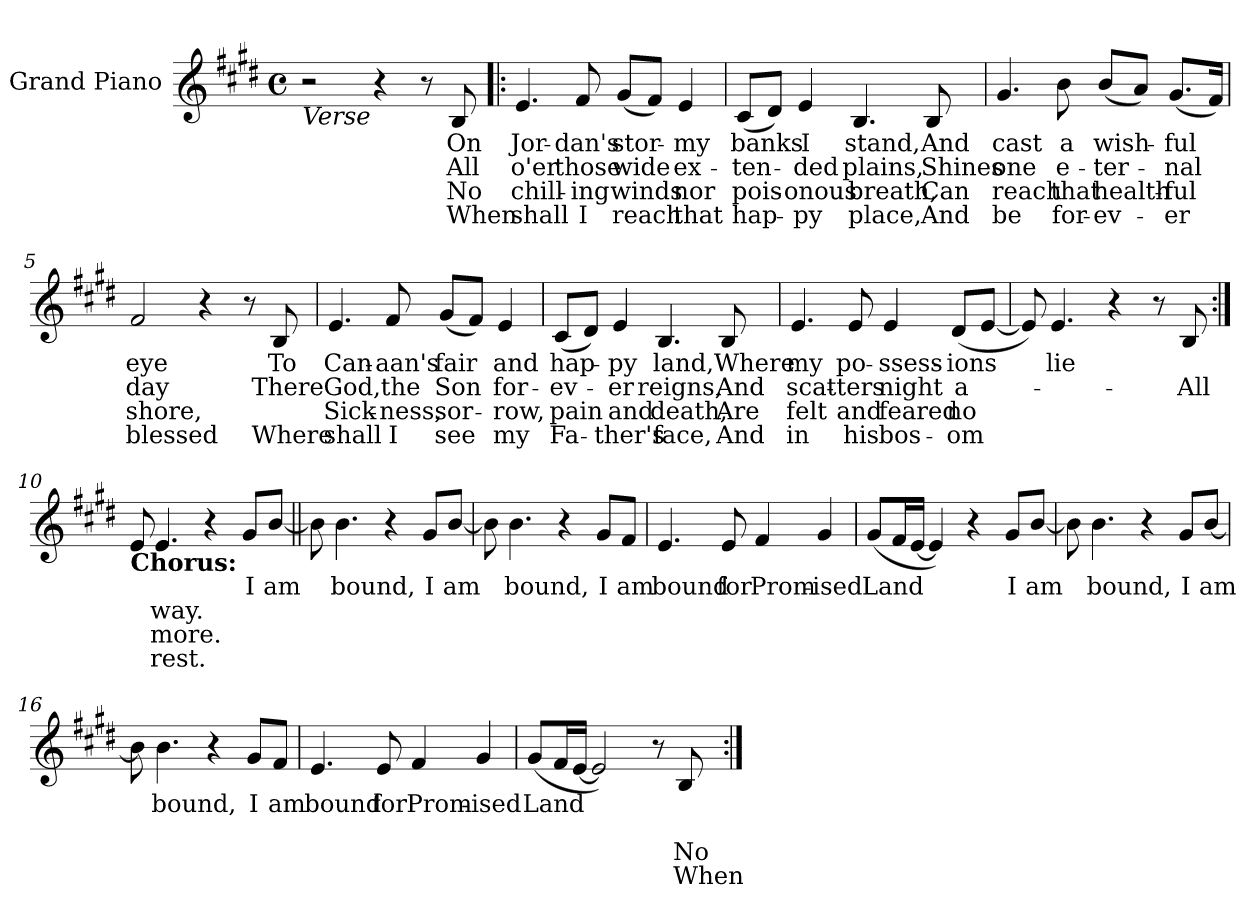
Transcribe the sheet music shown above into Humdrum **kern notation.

**kern	**text	**text	**text	**text
*part1	*part1	*part1	*part1	*part1
*staff1	*staff1	*staff1	*staff1	*staff1
*I"Grand Piano	*	*	*	*
*I'Pno	*	*	*	*
*clefG2	*	*	*	*
*k[f#c#g#d#]	*	*	*	*
*M4/4	*	*	*	*
*met(c)	*	*	*	*
=1	=1	=1	=1	=1
!LO:TX:b:i:t=Verse	!	!	!	!
2r	.	.	.	.
4r	.	.	.	.
8r	.	.	.	.
!	!LO:LY:b	!LO:LY:b	!LO:LY:b	!LO:LY:b
8B/	On	All	No	When
=2!|:	=2!|:	=2!|:	=2!|:	=2!|:
!	!LO:LY:b	!LO:LY:b	!LO:LY:b	!LO:LY:b
4.e/	Jor-	o'er	chill-	shall
!	!LO:LY:b	!LO:LY:b	!LO:LY:b	!LO:LY:b
8f#/	-dan's	those	-ing	I
!	!LO:LY:b	!LO:LY:b	!LO:LY:b	!LO:LY:b
(8g#/L	stor-	wide	winds	reach
8f#/J)	.	.	.	.
!	!LO:LY:b	!LO:LY:b	!LO:LY:b	!LO:LY:b
4e/	-my	ex-	nor	that
=3	=3	=3	=3	=3
!	!LO:LY:b	!LO:LY:b	!LO:LY:b	!LO:LY:b
(8c#/L	banks	-ten-	pois-	hap-
8d#/J)	.	.	.	.
!	!LO:LY:b	!LO:LY:b	!LO:LY:b	!LO:LY:b
4e/	I	-ded	-onous	-py
!	!LO:LY:b	!LO:LY:b	!LO:LY:b	!LO:LY:b
4.B/	stand,	plains,	breath,	place,
!	!LO:LY:b	!LO:LY:b	!LO:LY:b	!LO:LY:b
8B/	And	Shines	Can	And
!!LO:LB:g=z
=4	=4	=4	=4	=4
!	!LO:LY:b	!LO:LY:b	!LO:LY:b	!LO:LY:b
4.g#/	cast	one	reach	be
!	!LO:LY:b	!LO:LY:b	!LO:LY:b	!LO:LY:b
8b\	a	e-	that	for-
!	!LO:LY:b	!LO:LY:b	!LO:LY:b	!LO:LY:b
(8b/L	wish-	-ter-	health-	-ev-
8a/J)	.	.	.	.
!	!LO:LY:b	!LO:LY:b	!LO:LY:b	!LO:LY:b
(8.g#/L	-ful	-nal	-ful	-er
16f#/Jk)	.	.	.	.
=5	=5	=5	=5	=5
!	!LO:LY:b	!LO:LY:b	!LO:LY:b	!LO:LY:b
2f#/	eye	day	shore,	blessed
4r	.	.	.	.
8r	.	.	.	.
!	!LO:LY:b	!LO:LY:b	!	!LO:LY:b
8B/	To	There	.	Where
!!LO:LB:g=z
=6	=6	=6	=6	=6
!	!LO:LY:b	!LO:LY:b	!LO:LY:b	!LO:LY:b
4.e/	Can-	God,	Sick-	shall
!	!LO:LY:b	!LO:LY:b	!LO:LY:b	!LO:LY:b
8f#/	-aan's	the	-ness,	I
!	!LO:LY:b	!LO:LY:b	!LO:LY:b	!LO:LY:b
(8g#/L	fair	Son	sor-	see
8f#/J)	.	.	.	.
!	!LO:LY:b	!LO:LY:b	!LO:LY:b	!LO:LY:b
4e/	and	for-	-row,	my
=7	=7	=7	=7	=7
!	!LO:LY:b	!LO:LY:b	!LO:LY:b	!LO:LY:b
(8c#/L	hap-	-ev-	pain	Fa-
8d#/J)	.	.	.	.
!	!LO:LY:b	!LO:LY:b	!LO:LY:b	!LO:LY:b
4e/	-py	-er	and	-ther's
!	!LO:LY:b	!LO:LY:b	!LO:LY:b	!LO:LY:b
4.B/	land,	reigns,	death,	face,
!	!LO:LY:b	!LO:LY:b	!LO:LY:b	!LO:LY:b
8B/	Where	And	Are	And
!!LO:LB:g=z
=8	=8	=8	=8	=8
!	!LO:LY:b	!LO:LY:b	!LO:LY:b	!LO:LY:b
4.e/	my	scat-	felt	in
!	!LO:LY:b	!LO:LY:b	!LO:LY:b	!LO:LY:b
8e/	po-	-ters	and	his
!	!LO:LY:b	!LO:LY:b	!LO:LY:b	!LO:LY:b
4e/	-ssess-	night	feared	bos-
!	!LO:LY:b	!LO:LY:b	!LO:LY:b	!LO:LY:b
(8d#/L	-ions	a-	no	-om
[8e/J	.	.	.	.
=9	=9	=9	=9	=9
8e/])	.	.	.	.
!	!LO:LY:b	!	!	!
4.e/	lie	.	.	.
4r	.	.	.	.
8r	.	.	.	.
!	!	!LO:LY:b	!	!
8B/	.	-All	.	.
=10:|!	=10:|!	=10:|!	=10:|!	=10:|!
!LO:TX:b:B:t=Chorus&colon;	!	!	!	!
8e/	.	.	.	.
!	!	!LO:LY:b	!LO:LY:b	!LO:LY:b
4.e/	.	way.	more.	rest.
4r	.	.	.	.
!	!LO:LY:b	!	!	!
8g#/L	I	.	.	.
!	!LO:LY:b	!	!	!
[8b/J	am	.	.	.
!!LO:LB:g=z
=11||	=11||	=11||	=11||	=11||
8b\]	.	.	.	.
!	!LO:LY:b	!	!	!
4.b\	bound,	.	.	.
4r	.	.	.	.
!	!LO:LY:b	!	!	!
8g#/L	I	.	.	.
!	!LO:LY:b	!	!	!
[8b/J	am	.	.	.
=12	=12	=12	=12	=12
8b\]	.	.	.	.
!	!LO:LY:b	!	!	!
4.b\	bound,	.	.	.
4r	.	.	.	.
!	!LO:LY:b	!	!	!
8g#/L	I	.	.	.
!	!LO:LY:b	!	!	!
8f#/J	am	.	.	.
=13	=13	=13	=13	=13
!	!LO:LY:b	!	!	!
4.e/	bound	.	.	.
!	!LO:LY:b	!	!	!
8e/	for	.	.	.
!	!LO:LY:b	!	!	!
4f#/	Prom-	.	.	.
!	!LO:LY:b	!	!	!
4g#/	-ised	.	.	.
=14	=14	=14	=14	=14
!	!LO:LY:b	!	!	!
(8g#/L	Land	.	.	.
16f#/L	.	.	.	.
[16e/JJ	.	.	.	.
4e/])	.	.	.	.
4r	.	.	.	.
!	!LO:LY:b	!	!	!
8g#/L	I	.	.	.
!	!LO:LY:b	!	!	!
[8b/J	am	.	.	.
!!LO:LB:g=z
=15	=15	=15	=15	=15
8b\]	.	.	.	.
!	!LO:LY:b	!	!	!
4.b\	bound,	.	.	.
4r	.	.	.	.
!	!LO:LY:b	!	!	!
8g#/L	I	.	.	.
!	!LO:LY:b	!	!	!
[8b/J	am	.	.	.
=16	=16	=16	=16	=16
8b\]	.	.	.	.
!	!LO:LY:b	!	!	!
4.b\	bound,	.	.	.
4r	.	.	.	.
!	!LO:LY:b	!	!	!
8g#/L	I	.	.	.
!	!LO:LY:b	!	!	!
8f#/J	am	.	.	.
=17	=17	=17	=17	=17
!	!LO:LY:b	!	!	!
4.e/	bound	.	.	.
!	!LO:LY:b	!	!	!
8e/	for	.	.	.
!	!LO:LY:b	!	!	!
4f#/	Prom-	.	.	.
!	!LO:LY:b	!	!	!
4g#/	-ised	.	.	.
=18	=18	=18	=18	=18
!	!LO:LY:b	!	!	!
(8g#/L	Land	.	.	.
16f#/L	.	.	.	.
[16e/JJ	.	.	.	.
2e/])	.	.	.	.
8r	.	.	.	.
!	!	!	!LO:LY:b	!LO:LY:b
8B/	.	.	No	When
=:|!	=:|!	=:|!	=:|!	=:|!
*-	*-	*-	*-	*-
